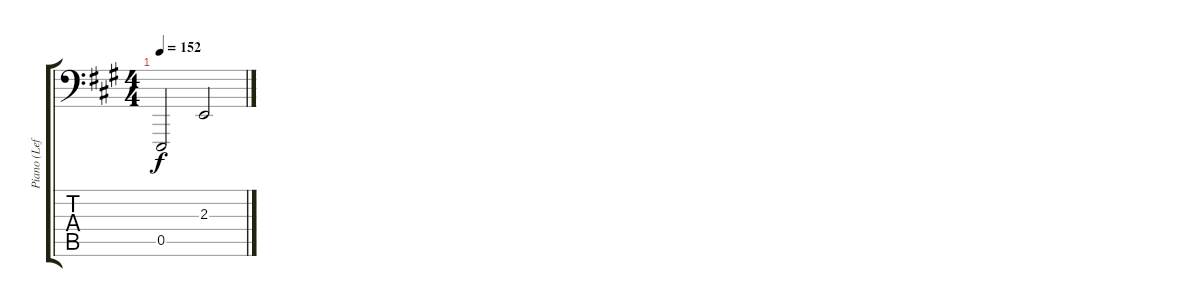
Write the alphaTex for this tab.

\track ("Piano (Left Hand)" "Piano (Lef") {instrument acousticgrandpiano}
\staff {score tabs}
\tuning (C3 G2 D2 A1 E1 B0) {hide}
\ts (4 4)
\tempo 152
\clef f4
\ks a
0.5.2{dy f} 2.3.2
